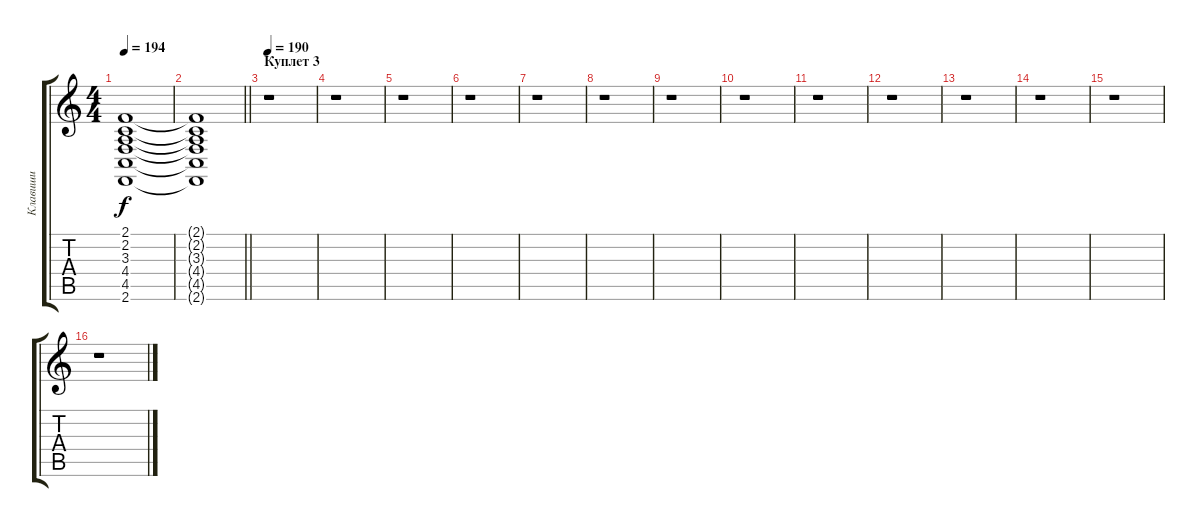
\track ("Клавиши" "Клавиши") {instrument synthstrings1}
\staff {score tabs}
\tuning (Eb4 Bb3 Gb3 Db3 Ab2 Eb2) {hide}
\ts (4 4)
\tempo 194
\clef g2
\ks c
(2.1{t} 2.2{t} 3.3{t} 4.4{t} 4.5{t} 2.6{t}).1{dy f} |
\barLineRight lightlight
(2.1{t} 2.2{t} 3.3{t} 4.4{t} 4.5{t} 2.6{t}).1 |
\section ("" "Куплет 3")
\tempo 190
r.1 |
r.1 |
r.1 |
r.1 |
r.1 |
r.1 |
r.1 |
r.1 |
r.1 |
r.1 |
r.1 |
r.1 |
r.1 |
r.1
